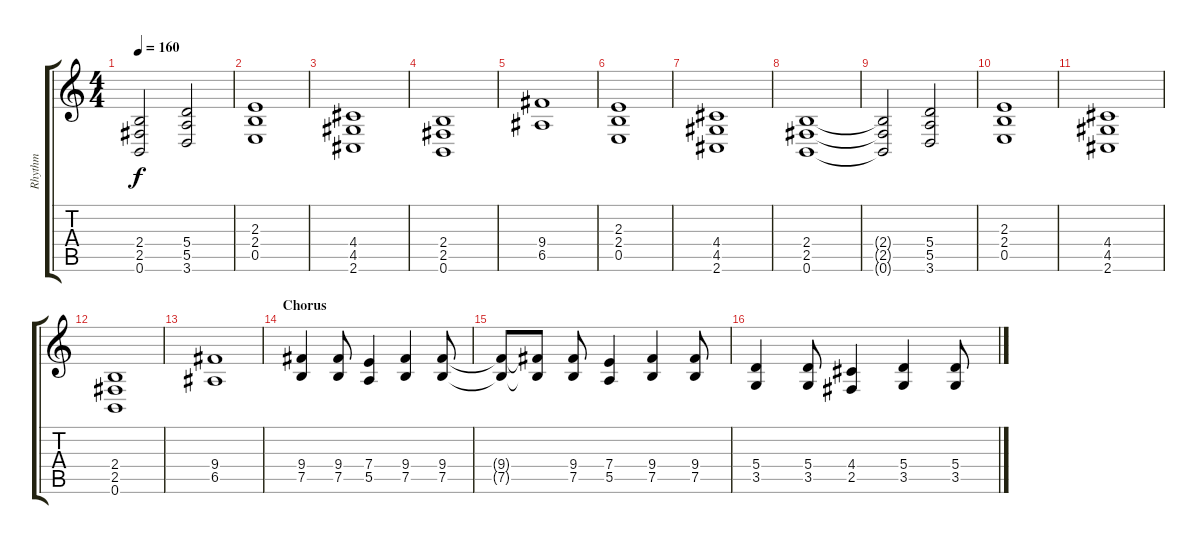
\track ("Rhythm" "Rhythm") {instrument distortionguitar}
\staff {score tabs}
\tuning (B3 Gb3 D3 A2 E2 B1) {hide}
\ts (4 4)
\tempo 160
\clef g2
\ks c
(2.4{t} 2.5{t} 0.6{t}).2{dy f} (5.4 5.5 3.6).2 |
(2.3 2.4 0.5).1 |
(4.4 4.5 2.6).1 |
(2.4 2.5 0.6).1 |
(9.4 6.5).1 |
(2.3 2.4 0.5).1 |
(4.4 4.5 2.6).1 |
(2.4 2.5 0.6).1 |
(2.4{t} 2.5{t} 0.6{t}).2 (5.4 5.5 3.6).2 |
(2.3 2.4 0.5).1 |
(4.4 4.5 2.6).1 |
(2.4 2.5 0.6).1 |
(9.4 6.5).1 |
\section ("" "Chorus")
(9.4 7.5).4 (9.4 7.5).8 (7.4 5.5).4 (9.4 7.5).4 (9.4 7.5).8 |
(9.4{t} 7.5{t}).8 (9.4{t} 7.5{t}).8 (9.4 7.5).8 (7.4 5.5).4 (9.4 7.5).4 (9.4 7.5).8 |
(5.4 3.5).4 (5.4 3.5).8 (4.4 2.5).4 (5.4 3.5).4 (5.4 3.5).8
